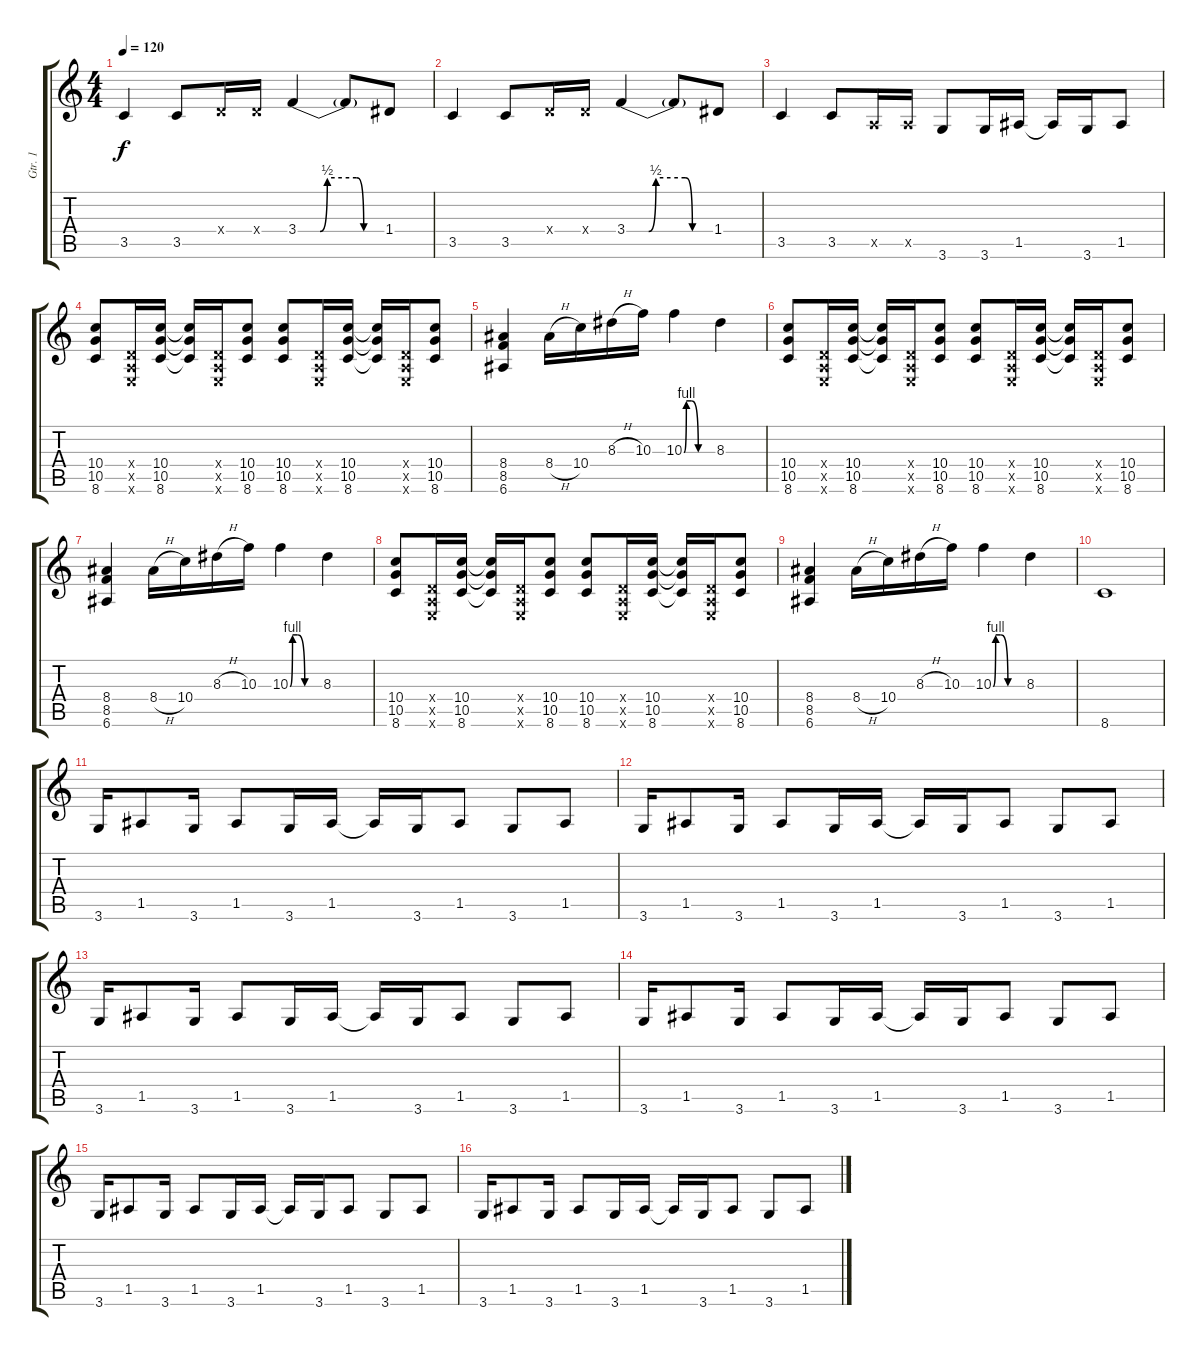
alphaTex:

\track ("Gtr. 1" "Gtr. 1") {instrument distortionguitar}
\staff {score tabs}
\tuning (E4 B3 G3 D3 A2 E2) {hide}
\ts (4 4)
\tempo 120
\clef g2
\ks c
3.5.4{dy f} 3.5.8 0.4{x}.16 0.4{x}.16 3.4{be (custom 0 0 15 0 20 2 30 2 40 2 45 0 60 0)}.4 3.4{t}.8 1.4.8 |
3.5.4 3.5.8 0.4{x}.16 0.4{x}.16 3.4{be (custom 0 0 15 0 20 2 30 2 40 2 45 0 60 0)}.4 3.4{t}.8 1.4.8 |
3.5.4 3.5.8 0.5{x}.16 0.5{x}.16 3.6.8 3.6.16 1.5.16 1.5{t}.16 3.6.16 1.5.8 |
(10.4 10.5 8.6).8 (0.4{x} 0.5{x} 0.6{x}).16 (10.4 10.5 8.6).16 (10.4{t} 10.5{t} 8.6{t}).16 (0.4{x} 0.5{x} 0.6{x}).16 (10.4 10.5 8.6).8 (10.4 10.5 8.6).8 (0.4{x} 0.5{x} 0.6{x}).16 (10.4 10.5 8.6).16 (10.4{t} 10.5{t} 8.6{t}).16 (0.4{x} 0.5{x} 0.6{x}).16 (10.4 10.5 8.6).8 |
(8.4 8.5 6.6).4 8.4{h}.16 10.4.16 8.3{h}.16 10.3.16 10.3{be (custom 0 0 5 4 15 4 30 0 45 0 60 0)}.4 8.3.4 |
(10.4 10.5 8.6).8 (0.4{x} 0.5{x} 0.6{x}).16 (10.4 10.5 8.6).16 (10.4{t} 10.5{t} 8.6{t}).16 (0.4{x} 0.5{x} 0.6{x}).16 (10.4 10.5 8.6).8 (10.4 10.5 8.6).8 (0.4{x} 0.5{x} 0.6{x}).16 (10.4 10.5 8.6).16 (10.4{t} 10.5{t} 8.6{t}).16 (0.4{x} 0.5{x} 0.6{x}).16 (10.4 10.5 8.6).8 |
(8.4 8.5 6.6).4 8.4{h}.16 10.4.16 8.3{h}.16 10.3.16 10.3{be (custom 0 0 5 4 15 4 30 0 45 0 60 0)}.4 8.3.4 |
(10.4 10.5 8.6).8 (0.4{x} 0.5{x} 0.6{x}).16 (10.4 10.5 8.6).16 (10.4{t} 10.5{t} 8.6{t}).16 (0.4{x} 0.5{x} 0.6{x}).16 (10.4 10.5 8.6).8 (10.4 10.5 8.6).8 (0.4{x} 0.5{x} 0.6{x}).16 (10.4 10.5 8.6).16 (10.4{t} 10.5{t} 8.6{t}).16 (0.4{x} 0.5{x} 0.6{x}).16 (10.4 10.5 8.6).8 |
(8.4 8.5 6.6).4 8.4{h}.16 10.4.16 8.3{h}.16 10.3.16 10.3{be (custom 0 0 5 4 15 4 30 0 45 0 60 0)}.4 8.3.4 |
8.6.1 |
3.6.16 1.5.8 3.6.16 1.5.8 3.6.16 1.5.16 1.5{t}.16 3.6.16 1.5.8 3.6.8 1.5.8 |
3.6.16 1.5.8 3.6.16 1.5.8 3.6.16 1.5.16 1.5{t}.16 3.6.16 1.5.8 3.6.8 1.5.8 |
3.6.16 1.5.8 3.6.16 1.5.8 3.6.16 1.5.16 1.5{t}.16 3.6.16 1.5.8 3.6.8 1.5.8 |
3.6.16 1.5.8 3.6.16 1.5.8 3.6.16 1.5.16 1.5{t}.16 3.6.16 1.5.8 3.6.8 1.5.8 |
3.6.16 1.5.8 3.6.16 1.5.8 3.6.16 1.5.16 1.5{t}.16 3.6.16 1.5.8 3.6.8 1.5.8 |
3.6.16 1.5.8 3.6.16 1.5.8 3.6.16 1.5.16 1.5{t}.16 3.6.16 1.5.8 3.6.8 1.5.8
